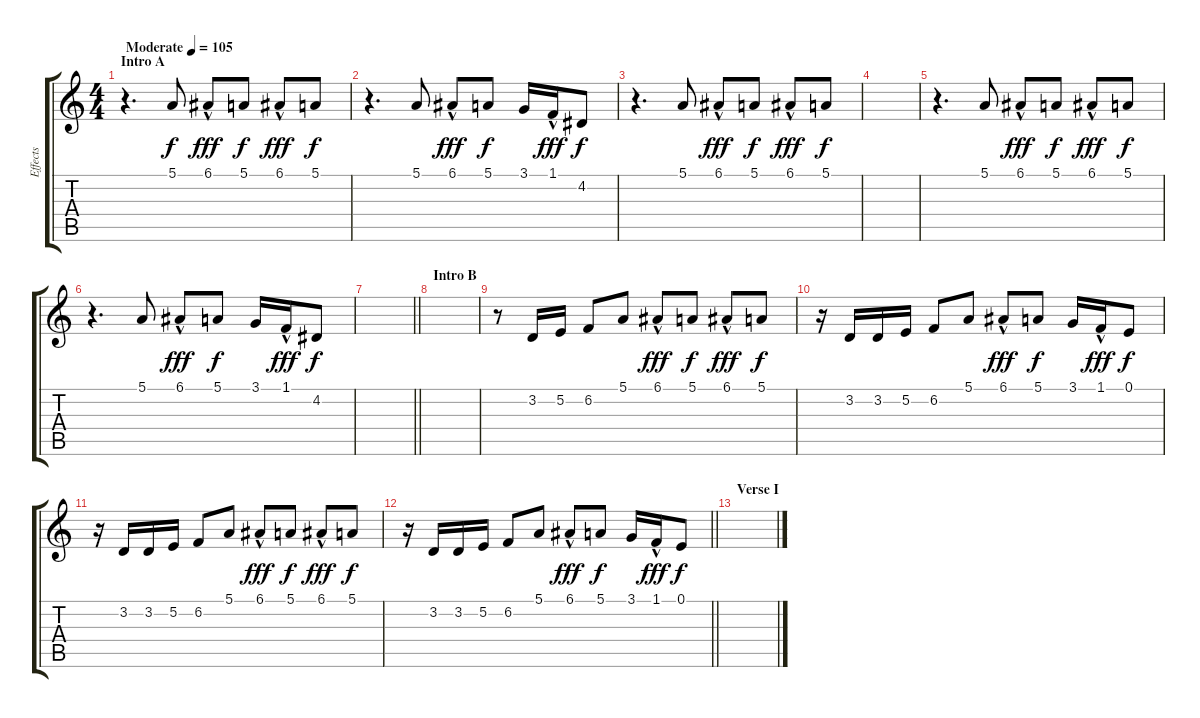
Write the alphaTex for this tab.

\track ("Effects" "Effects") {instrument stringensemble1}
\staff {score tabs}
\tuning (E4 B3 G3 D3 A2 D2) {hide}
\ts (4 4)
\section ("" "Intro A")
\tempo (105 "Moderate")
\clef g2
\ks c
r.4{d dy f instrument stringensemble1} 5.1.8 6.1{hac}.8{dy fff} 5.1.8{dy f} 6.1{hac}.8{dy fff} 5.1.8{dy f} |
r.4{d} 5.1.8 6.1{hac}.8{dy fff} 5.1.8{dy f} 3.1.16 1.1{hac}.16{dy fff} 4.2.8{dy f} |
r.4{d} 5.1.8 6.1{hac}.8{dy fff} 5.1.8{dy f} 6.1{hac}.8{dy fff} 5.1.8{dy f} |
|
r.4{d} 5.1.8 6.1{hac}.8{dy fff} 5.1.8{dy f} 6.1{hac}.8{dy fff} 5.1.8{dy f} |
r.4{d} 5.1.8 6.1{hac}.8{dy fff} 5.1.8{dy f} 3.1.16 1.1{hac}.16{dy fff} 4.2.8{dy f} |
\barLineRight lightlight
|
\section ("" "Intro B")
|
r.8 3.2.16 5.2.16 6.2.8 5.1.8 6.1{hac}.8{dy fff} 5.1.8{dy f} 6.1{hac}.8{dy fff} 5.1.8{dy f} |
r.16 3.2.16 3.2.16 5.2.16 6.2.8 5.1.8 6.1{hac}.8{dy fff} 5.1.8{dy f} 3.1.16 1.1{hac}.16{dy fff} 0.1.8{dy f} |
r.16 3.2.16 3.2.16 5.2.16 6.2.8 5.1.8 6.1{hac}.8{dy fff} 5.1.8{dy f} 6.1{hac}.8{dy fff} 5.1.8{dy f} |
\barLineRight lightlight
r.16 3.2.16 3.2.16 5.2.16 6.2.8 5.1.8 6.1{hac}.8{dy fff} 5.1.8{dy f} 3.1.16 1.1{hac}.16{dy fff} 0.1.8{dy f} |
\section ("" "Verse I")
